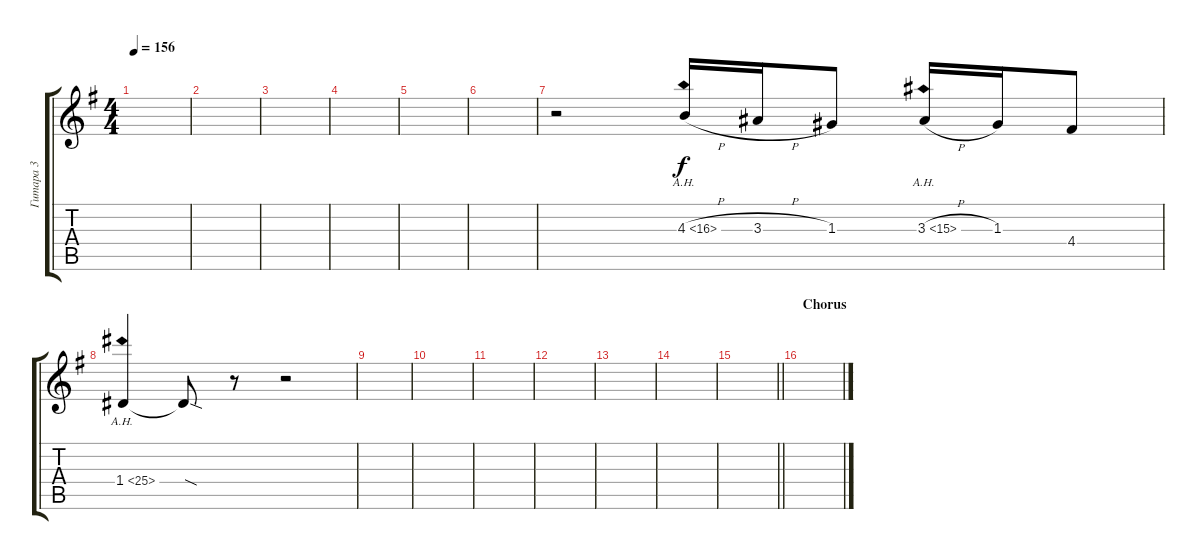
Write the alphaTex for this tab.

\track ("Гитара 3" "Гитара 3") {instrument distortionguitar}
\staff {score tabs}
\tuning (E4 B3 G3 D3 A2 E2) {hide}
\ts (4 4)
\tempo 156
\clef g2
\ks eminor
|
|
|
|
|
|
r.2 4.3{ah 12 h}.16 3.3{h}.16 1.3.8 3.3{ah 12 h}.16 1.3.16 4.4.8 |
1.4{ah 24}.4 1.4{sod t}.8 r.8 r.2 |
|
|
|
|
|
|
\barLineRight lightlight
|
\section ("" "Chorus")
